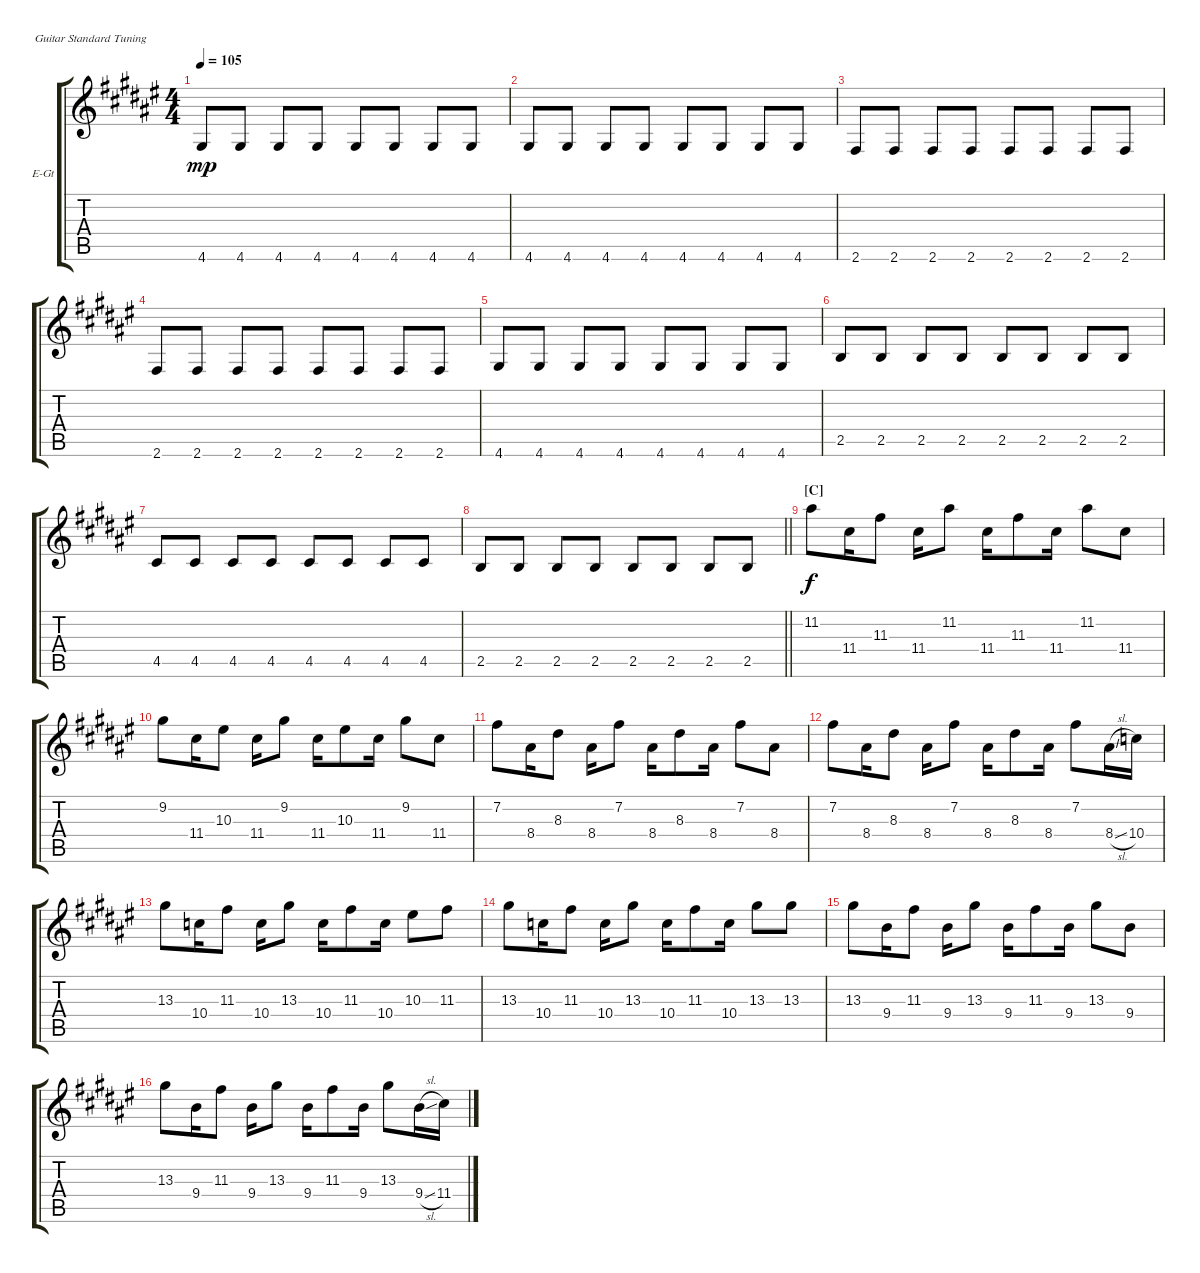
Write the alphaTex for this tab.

\bracketExtendMode groupsimilarinstruments
\firstSystemTrackNameOrientation horizontal
\otherSystemsTrackNameOrientation horizontal
\track ("Albert Hammond Jr." "E-Gt") {instrument overdrivenguitar}
\staff {score tabs}
\tuning (E4 B3 G3 D3 A2 E2)
\ts (4 4)
\tempo 105
\clef g2
\ks f#
4.6.8{dy mp} 4.6.8 4.6.8 4.6.8 4.6.8 4.6.8 4.6.8 4.6.8 |
4.6.8 4.6.8 4.6.8 4.6.8 4.6.8 4.6.8 4.6.8 4.6.8 |
2.6.8 2.6.8 2.6.8 2.6.8 2.6.8 2.6.8 2.6.8 2.6.8 |
2.6.8 2.6.8 2.6.8 2.6.8 2.6.8 2.6.8 2.6.8 2.6.8 |
4.6.8 4.6.8 4.6.8 4.6.8 4.6.8 4.6.8 4.6.8 4.6.8 |
2.5.8 2.5.8 2.5.8 2.5.8 2.5.8 2.5.8 2.5.8 2.5.8 |
4.5.8 4.5.8 4.5.8 4.5.8 4.5.8 4.5.8 4.5.8 4.5.8 |
\barLineRight lightlight
2.5.8 2.5.8 2.5.8 2.5.8 2.5.8 2.5.8 2.5.8 2.5.8 |
\section ("C" "")
11.2.8{dy f} 11.4.16 11.3.8 11.4.16 11.2.8 11.4.16 11.3.8 11.4.16 11.2.8 11.4.8 |
9.2.8 11.4.16 10.3.8 11.4.16 9.2.8 11.4.16 10.3.8 11.4.16 9.2.8 11.4.8 |
7.2.8 8.4.16 8.3.8 8.4.16 7.2.8 8.4.16 8.3.8 8.4.16 7.2.8 8.4.8 |
7.2.8 8.4.16 8.3.8 8.4.16 7.2.8 8.4.16 8.3.8 8.4.16 7.2.8 8.4{sl}.16 10.4.16 |
13.3.8 10.4.16 11.3.8 10.4.16 13.3.8 10.4.16 11.3.8 10.4.16 10.3.8 11.3.8 |
13.3.8 10.4.16 11.3.8 10.4.16 13.3.8 10.4.16 11.3.8 10.4.16 13.3.8 13.3.8 |
13.3.8 9.4.16 11.3.8 9.4.16 13.3.8 9.4.16 11.3.8 9.4.16 13.3.8 9.4.8 |
13.3.8 9.4.16 11.3.8 9.4.16 13.3.8 9.4.16 11.3.8 9.4.16 13.3.8 9.4{sl}.16 11.4.16
